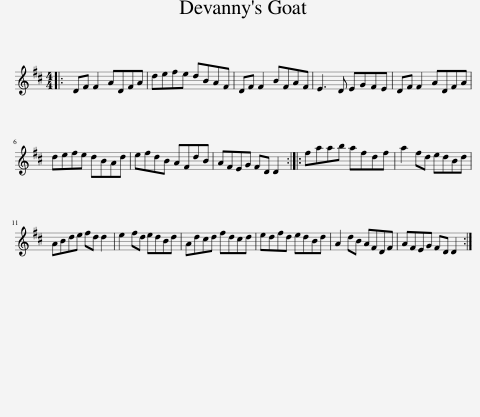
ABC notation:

X:1
L:1/8
M:4/4
I:linebreak $
K:D
V:1 treble
V:1
|: DF F2 ADFA | defe dBAF | DF F2 BFAF | E3 D EGFE | DF F2 ADFA |$ %5
 defe dBAd | efdB AFdB | AFEG FD D2 :: faab afdf | a2 fd edBd |$ %10
 ABde fd d2 | e2 fd edBd | Adcd fdcd | edfd edBd | A2 dB AFDF | %15
 AFEG FD D2 :| %16
